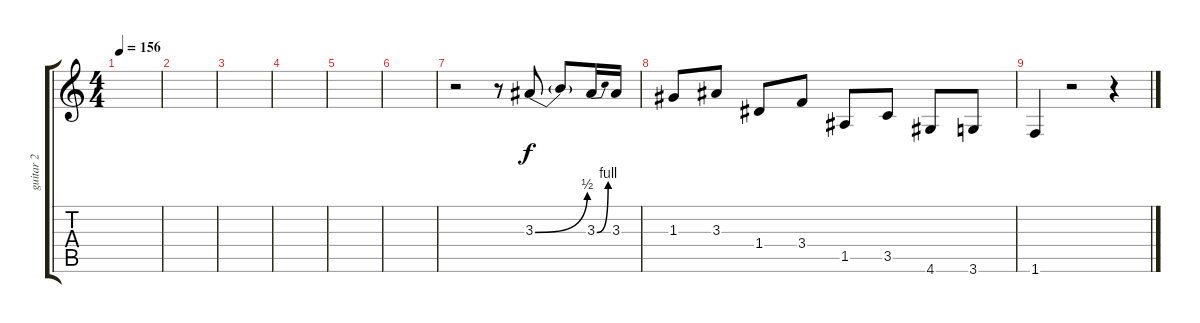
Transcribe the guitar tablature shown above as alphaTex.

\track ("guitar 2" "guitar 2") {instrument distortionguitar}
\staff {score tabs}
\tuning (E4 B3 G3 D3 A2 E2) {hide}
\ts (4 4)
\tempo 156
\clef g2
\ks c
|
|
|
|
|
|
r.2 r.8 3.3{be (bend 0 0 60 2)}.8 3.3{t}.8 3.3{be (bend 0 0 60 4)}.16 3.3.16 |
1.3.8 3.3.8 1.4.8 3.4.8 1.5.8 3.5.8 4.6.8 3.6.8 |
1.6.4 r.2 r.4
